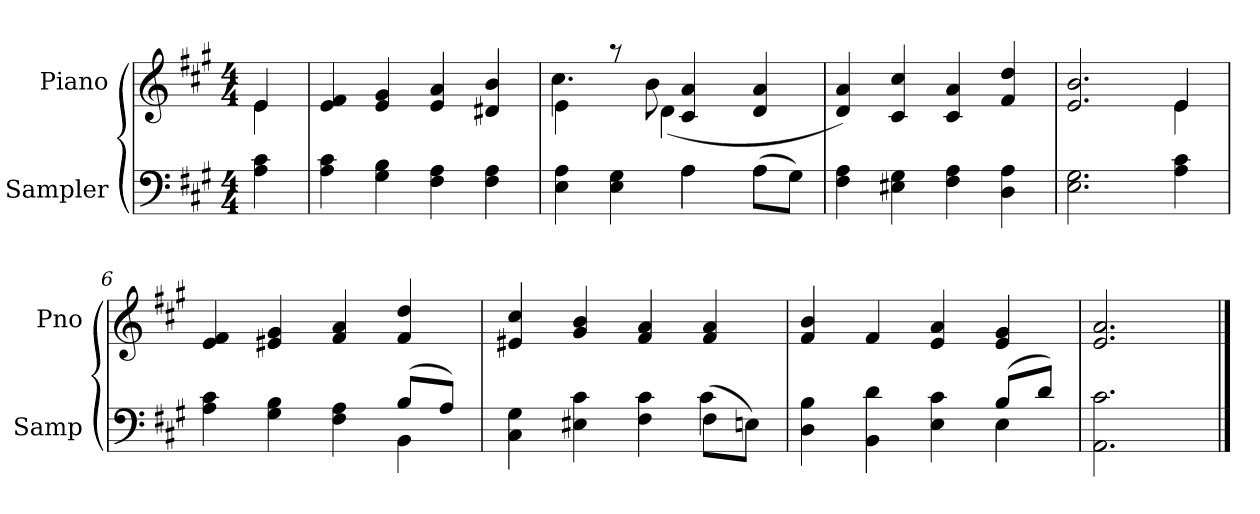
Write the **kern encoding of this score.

**kern	**kern
*part2	*part1
*staff2	*staff1
*I"Sampler	*I"Piano
*I'Samp	*I'Pno
*clefF4	*clefG2
*k[f#c#g#]	*k[f#c#g#]
*A:	*A:
*M4/4	*M4/4
=1	=1
*	*^
4A 4c#	4e/	4e
*	*v	*v
=2	=2
4A 4c#	4e 4f#
4G# 4B	4e 4g#
4F# 4A	4e 4a
4F# 4A	4d#X 4b
=3	=3
*^	*^
4E 4A	2ryy	4e\	4.cc#
4E 4G#	.	8r	.
.	.	8b\	(4d
4A\	4A	4c# 4a	.
.	.	.	4.ryy
(8A\L	4A	4d 4a	.
8G#\J)	.	.	.
*v	*v	*	*
*	*v	*v
=4	=4
4F# 4A	4d 4a)
4E#X 4G#	4c# 4cc#
4F# 4A	4c# 4a
4D 4A	4f# 4dd
=5	=5
*	*^
2.E 2.G#	2.e 2.b	2.ryy
4A 4c#	4e/	4e
*	*v	*v
=6	=6
*^	*
4A 4c#	2.ryy	4e 4f#
4G# 4B	.	4e#X 4g#
4F# 4A	.	4f# 4a
(8B/L	4BB	4f# 4dd
8A/J)	.	.
=7	=7	=7
4C# 4G#	2.ryy	4e#X 4cc#
4E#X 4c#	.	4g# 4b
4F# 4c#	.	4f# 4a
(8F#\L	4c#	4f# 4a
8En\J)	.	.
=8	=8	=8
4D 4B	2.ryy	4f# 4b
4BB 4d	.	4f#
4E 4c#	.	4e 4a
(8B/L	4E	4e 4g#
8d/J)	.	.
*v	*v	*
=9	=9
2.AA 2.c#	2.e 2.a
==	==
*-	*-
